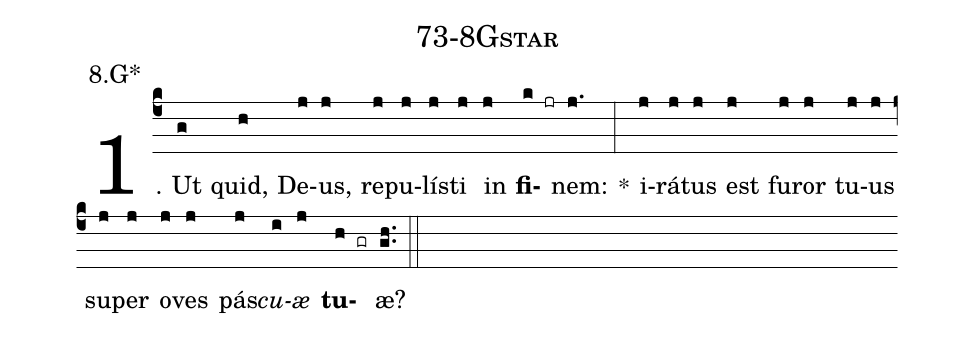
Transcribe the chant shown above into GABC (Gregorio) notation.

name: 73-8Gstar;
annotation: 8.G*;
%%
(c4)1. Ut(g) quid,(h) De(j)us,(j) re(j)pu(j)lís(j)ti(j) in(j) <b>fi</b>(k jr)nem:(j.) *(:) i(j)rá(j)tus(j) est(j) fu(j)ror(j) tu(j)us(j) su(j)per(j) o(j)ves(j) pás(j)<i>cu</i>(i)<i>æ</i>(j) <b>tu</b>(h gr)æ?(gh..) (::)
